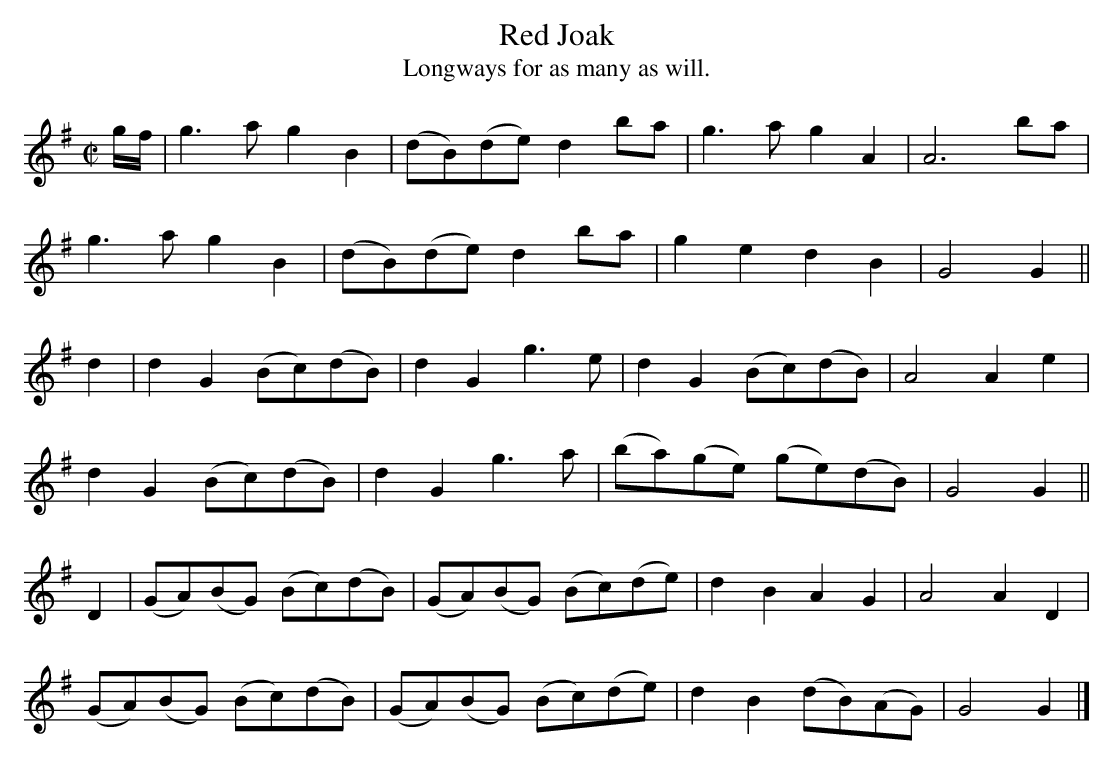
X:1
T:Red Joak
T:Longways for as many as will.
M: C|
L: 1/8
K: G
g/f/ |\
g3a g2B2 | (dB)(de) d2ba | g3a g2A2 | A6 ba |
g3a g2B2 | (dB)(de) d2ba |g2e2 d2B2 | G4 G2 ||
d2 | d2G2 (Bc)(dB) | d2G2 g3e | d2G2 (Bc)(dB) | A4 A2e2 |
d2G2 (Bc)(dB) |d2G2 g3a | (ba)(ge) (ge)(dB) | G4 G2 ||
D2 | (GA)(BG) (Bc)(dB) | (GA)(BG) (Bc)(de) | d2B2 A2G2 |A4 A2D2 |
(GA)(BG) (Bc)(dB) | (GA)(BG) (Bc)(de) | d2B2 (dB)(AG) | G4 G2 |]
